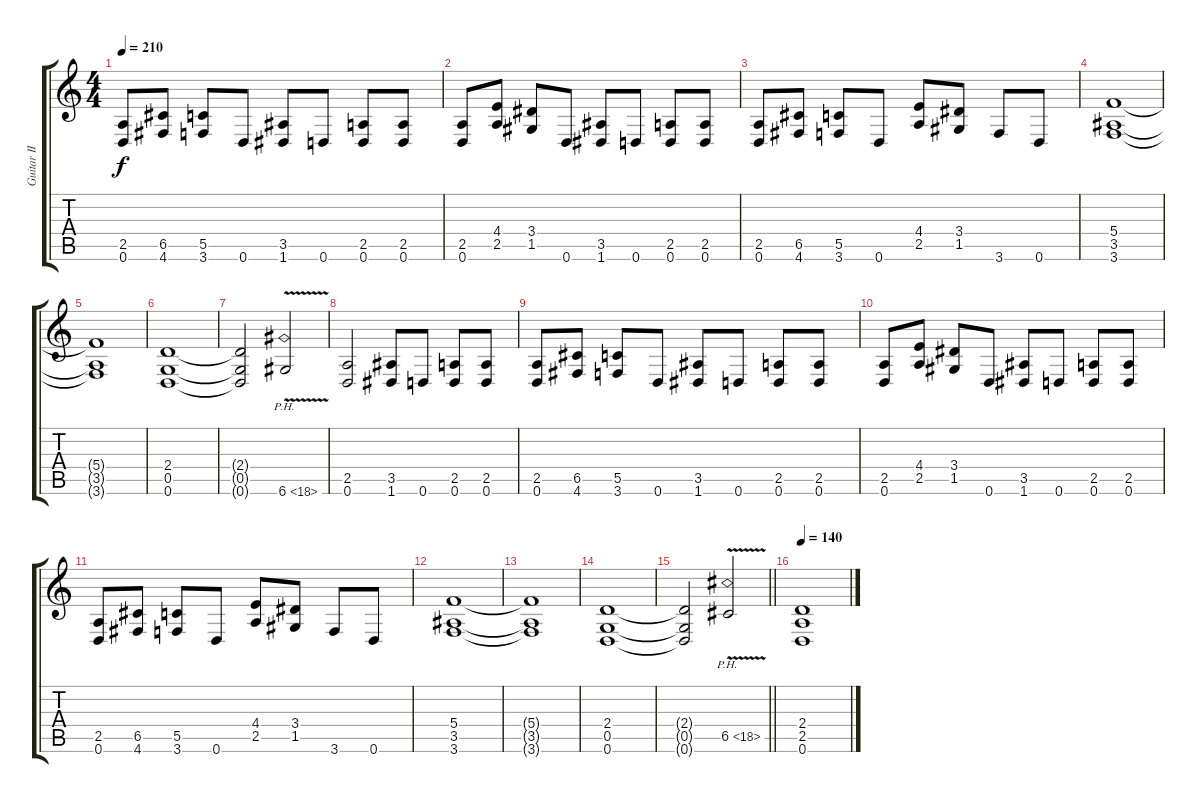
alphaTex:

\track ("Guitar II" "Guitar II") {instrument distortionguitar}
\staff {score tabs}
\tuning (D4 A3 F3 C3 G2 D2) {hide}
\ts (4 4)
\tempo 210
\clef g2
\ks c
(2.5 0.6).8{dy f} (6.5 4.6).8 (5.5 3.6).8 0.6.8 (3.5 1.6).8 0.6.8 (2.5 0.6).8 (2.5 0.6).8 |
(2.5 0.6).8 (4.4 2.5).8 (3.4 1.5).8 0.6.8 (3.5 1.6).8 0.6.8 (2.5 0.6).8 (2.5 0.6).8 |
(2.5 0.6).8 (6.5 4.6).8 (5.5 3.6).8 0.6.8 (4.4 2.5).8 (3.4 1.5).8 3.6.8 0.6.8 |
(5.4 3.5 3.6).1 |
(5.4{t} 3.5{t} 3.6{t}).1 |
(2.4 0.5 0.6).1 |
(2.4{t} 0.5{t} 0.6{t}).2 6.6{ph 12 v}.2 |
(2.5 0.6).2 (3.5 1.6).8 0.6.8 (2.5 0.6).8 (2.5 0.6).8 |
(2.5 0.6).8 (6.5 4.6).8 (5.5 3.6).8 0.6.8 (3.5 1.6).8 0.6.8 (2.5 0.6).8 (2.5 0.6).8 |
(2.5 0.6).8 (4.4 2.5).8 (3.4 1.5).8 0.6.8 (3.5 1.6).8 0.6.8 (2.5 0.6).8 (2.5 0.6).8 |
(2.5 0.6).8 (6.5 4.6).8 (5.5 3.6).8 0.6.8 (4.4 2.5).8 (3.4 1.5).8 3.6.8 0.6.8 |
(5.4 3.5 3.6).1 |
(5.4{t} 3.5{t} 3.6{t}).1 |
(2.4 0.5 0.6).1 |
\barLineRight lightlight
(2.4{t} 0.5{t} 0.6{t}).2 6.5{ph 12 v}.2 |
\section ("" "")
\tempo 140
(2.4 2.5 0.6).1
